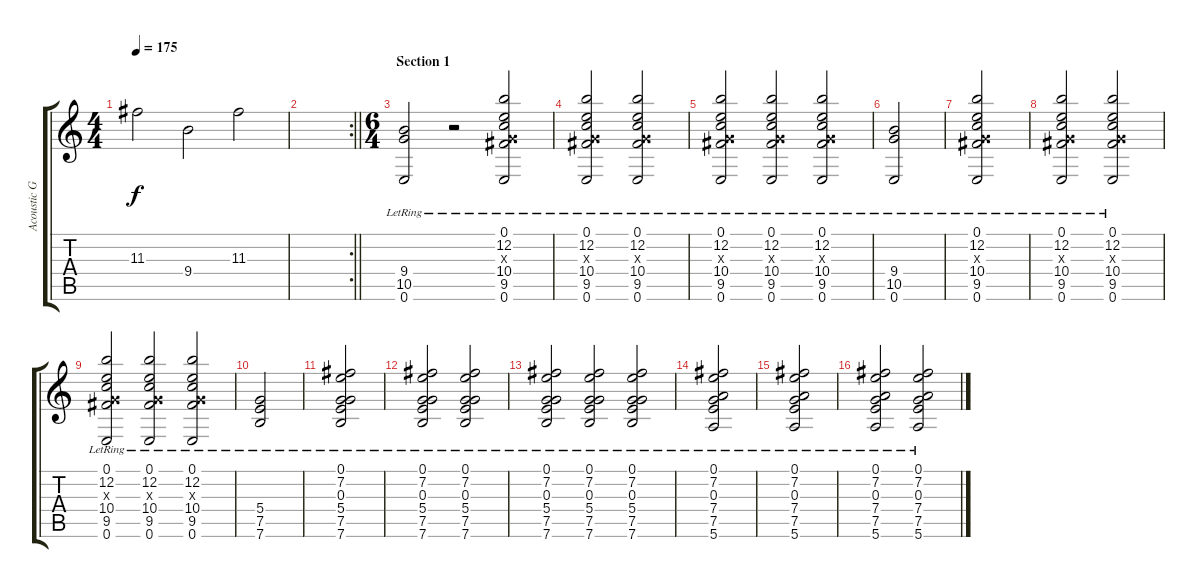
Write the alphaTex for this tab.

\track ("Acoustic Guitar 2" "Acoustic G") {instrument acousticguitarsteel}
\staff {score tabs}
\tuning (E4 B3 G3 D3 A2 E2) {hide}
\ts (4 4)
\tempo 175
\clef g2
\ks c
11.3.2{dy f} 9.4.2 11.3.2 |
\rc 2
\barLineRight lightlight
|
\ts (6 4)
\section ("" "Section 1")
(9.4{lr} 10.5{lr} 0.6{lr}).2 r.2 (0.1{lr} 12.2{lr} 0.3{x} 10.4{lr} 9.5{lr} 0.6{lr}).2 |
(0.1{lr} 12.2{lr} 0.3{x} 10.4{lr} 9.5{lr} 0.6{lr}).2 (0.1{lr} 12.2{lr} 0.3{x} 10.4{lr} 9.5{lr} 0.6{lr}).2 |
(0.1{lr} 12.2{lr} 0.3{x} 10.4{lr} 9.5{lr} 0.6{lr}).2 (0.1{lr} 12.2{lr} 0.3{x} 10.4{lr} 9.5{lr} 0.6{lr}).2 (0.1{lr} 12.2{lr} 0.3{x} 10.4{lr} 9.5{lr} 0.6{lr}).2 |
(9.4{lr} 10.5{lr} 0.6{lr}).2 |
(0.1{lr} 12.2{lr} 0.3{x} 10.4{lr} 9.5{lr} 0.6{lr}).2 |
(0.1{lr} 12.2{lr} 0.3{x} 10.4{lr} 9.5{lr} 0.6{lr}).2 (0.1{lr} 12.2{lr} 0.3{x} 10.4{lr} 9.5{lr} 0.6{lr}).2 |
(0.1{lr} 12.2{lr} 0.3{x} 10.4{lr} 9.5{lr} 0.6{lr}).2 (0.1{lr} 12.2{lr} 0.3{x} 10.4{lr} 9.5{lr} 0.6{lr}).2 (0.1{lr} 12.2{lr} 0.3{x} 10.4{lr} 9.5{lr} 0.6{lr}).2 |
(5.4{lr} 7.5{lr} 7.6{lr}).2 |
(0.1{lr} 7.2{lr} 0.3{lr} 5.4{lr} 7.5{lr} 7.6{lr}).2 |
(0.1{lr} 7.2{lr} 0.3{lr} 5.4{lr} 7.5{lr} 7.6{lr}).2 (0.1{lr} 7.2{lr} 0.3{lr} 5.4{lr} 7.5{lr} 7.6{lr}).2 |
(0.1{lr} 7.2{lr} 0.3{lr} 5.4{lr} 7.5{lr} 7.6{lr}).2 (0.1{lr} 7.2{lr} 0.3{lr} 5.4{lr} 7.5{lr} 7.6{lr}).2 (0.1{lr} 7.2{lr} 0.3{lr} 5.4{lr} 7.5{lr} 7.6{lr}).2 |
(0.1{lr} 7.2{lr} 0.3{lr} 7.4{lr} 7.5{lr} 5.6{lr}).2 |
(0.1{lr} 7.2{lr} 0.3{lr} 7.4{lr} 7.5{lr} 5.6{lr}).2 |
(0.1{lr} 7.2{lr} 0.3{lr} 7.4{lr} 7.5{lr} 5.6{lr}).2 (0.1{lr} 7.2{lr} 0.3{lr} 7.4{lr} 7.5{lr} 5.6{lr}).2
